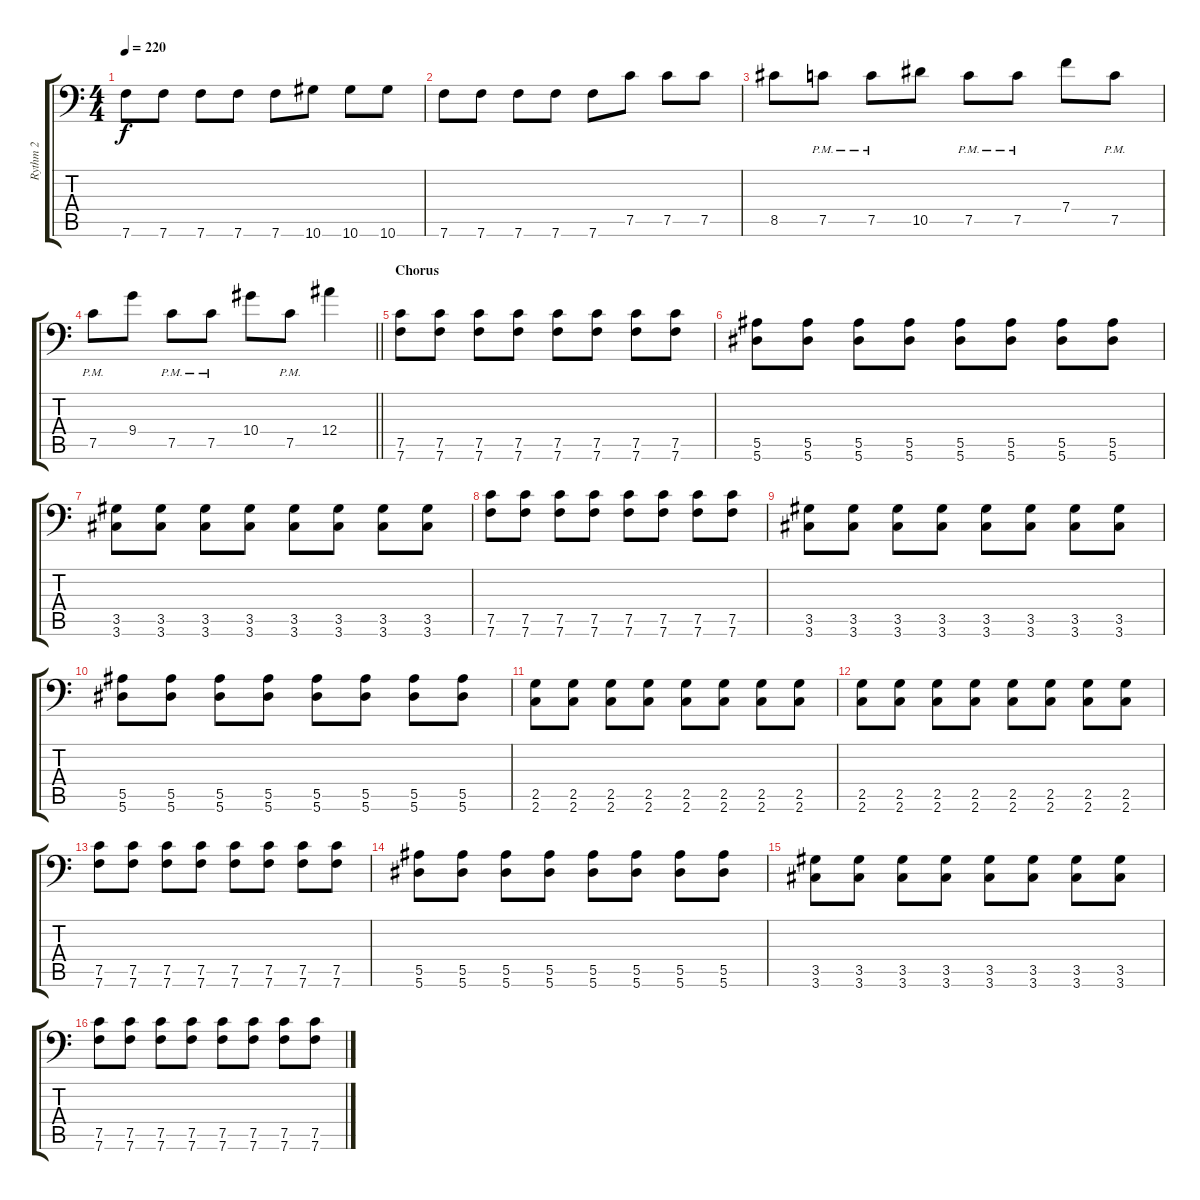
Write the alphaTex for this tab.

\track ("Rythm 2" "Rythm 2") {instrument distortionguitar}
\staff {score tabs}
\tuning (C4 G3 Eb3 Bb2 F2 Bb1) {hide}
\ts (4 4)
\tempo 220
\clef f4
\ks c
7.6.8{dy f} 7.6.8 7.6.8 7.6.8 7.6.8 10.6.8 10.6.8 10.6.8 |
7.6.8 7.6.8 7.6.8 7.6.8 7.6.8 7.5.8 7.5.8 7.5.8 |
8.5.8 7.5{pm}.8 7.5{pm}.8 10.5.8 7.5{pm}.8 7.5{pm}.8 7.4.8 7.5{pm}.8 |
\barLineRight lightlight
7.5{pm}.8 9.4.8 7.5{pm}.8 7.5{pm}.8 10.4.8 7.5{pm}.8 12.4.4 |
\section ("" "Chorus")
(7.5 7.6).8 (7.5 7.6).8 (7.5 7.6).8 (7.5 7.6).8 (7.5 7.6).8 (7.5 7.6).8 (7.5 7.6).8 (7.5 7.6).8 |
(5.5 5.6).8 (5.5 5.6).8 (5.5 5.6).8 (5.5 5.6).8 (5.5 5.6).8 (5.5 5.6).8 (5.5 5.6).8 (5.5 5.6).8 |
(3.5 3.6).8 (3.5 3.6).8 (3.5 3.6).8 (3.5 3.6).8 (3.5 3.6).8 (3.5 3.6).8 (3.5 3.6).8 (3.5 3.6).8 |
(7.5 7.6).8 (7.5 7.6).8 (7.5 7.6).8 (7.5 7.6).8 (7.5 7.6).8 (7.5 7.6).8 (7.5 7.6).8 (7.5 7.6).8 |
(3.5 3.6).8 (3.5 3.6).8 (3.5 3.6).8 (3.5 3.6).8 (3.5 3.6).8 (3.5 3.6).8 (3.5 3.6).8 (3.5 3.6).8 |
(5.5 5.6).8 (5.5 5.6).8 (5.5 5.6).8 (5.5 5.6).8 (5.5 5.6).8 (5.5 5.6).8 (5.5 5.6).8 (5.5 5.6).8 |
(2.5 2.6).8 (2.5 2.6).8 (2.5 2.6).8 (2.5 2.6).8 (2.5 2.6).8 (2.5 2.6).8 (2.5 2.6).8 (2.5 2.6).8 |
(2.5 2.6).8 (2.5 2.6).8 (2.5 2.6).8 (2.5 2.6).8 (2.5 2.6).8 (2.5 2.6).8 (2.5 2.6).8 (2.5 2.6).8 |
(7.5 7.6).8 (7.5 7.6).8 (7.5 7.6).8 (7.5 7.6).8 (7.5 7.6).8 (7.5 7.6).8 (7.5 7.6).8 (7.5 7.6).8 |
(5.5 5.6).8 (5.5 5.6).8 (5.5 5.6).8 (5.5 5.6).8 (5.5 5.6).8 (5.5 5.6).8 (5.5 5.6).8 (5.5 5.6).8 |
(3.5 3.6).8 (3.5 3.6).8 (3.5 3.6).8 (3.5 3.6).8 (3.5 3.6).8 (3.5 3.6).8 (3.5 3.6).8 (3.5 3.6).8 |
(7.5 7.6).8 (7.5 7.6).8 (7.5 7.6).8 (7.5 7.6).8 (7.5 7.6).8 (7.5 7.6).8 (7.5 7.6).8 (7.5 7.6).8
